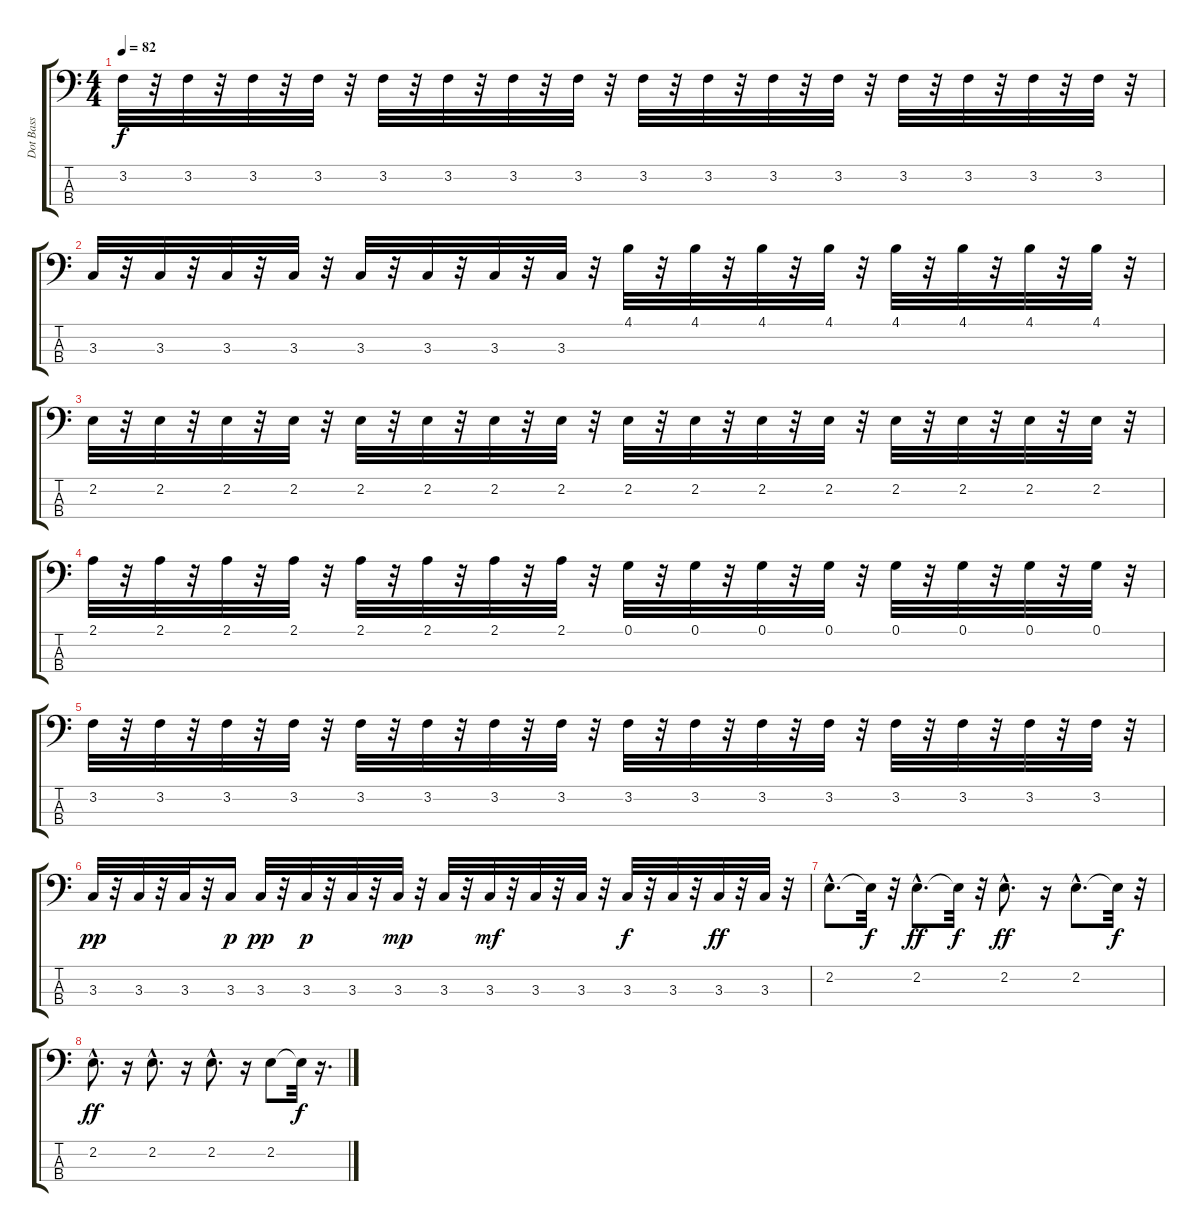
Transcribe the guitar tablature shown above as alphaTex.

\track ("Dot Bass" "Dot Bass") {instrument electricbasspick}
\staff {score tabs}
\tuning (G2 D2 A1 E1) {hide}
\ts (4 4)
\tempo 82
\clef f4
\ks c
3.2.32{dy f} r.32 3.2.32 r.32 3.2.32 r.32 3.2.32 r.32 3.2.32 r.32 3.2.32 r.32 3.2.32 r.32 3.2.32 r.32 3.2.32 r.32 3.2.32 r.32 3.2.32 r.32 3.2.32 r.32 3.2.32 r.32 3.2.32 r.32 3.2.32 r.32 3.2.32 r.32 |
3.3.32 r.32 3.3.32 r.32 3.3.32 r.32 3.3.32 r.32 3.3.32 r.32 3.3.32 r.32 3.3.32 r.32 3.3.32 r.32 4.1.32 r.32 4.1.32 r.32 4.1.32 r.32 4.1.32 r.32 4.1.32 r.32 4.1.32 r.32 4.1.32 r.32 4.1.32 r.32 |
2.2.32 r.32 2.2.32 r.32 2.2.32 r.32 2.2.32 r.32 2.2.32 r.32 2.2.32 r.32 2.2.32 r.32 2.2.32 r.32 2.2.32 r.32 2.2.32 r.32 2.2.32 r.32 2.2.32 r.32 2.2.32 r.32 2.2.32 r.32 2.2.32 r.32 2.2.32 r.32 |
2.1.32 r.32 2.1.32 r.32 2.1.32 r.32 2.1.32 r.32 2.1.32 r.32 2.1.32 r.32 2.1.32 r.32 2.1.32 r.32 0.1.32 r.32 0.1.32 r.32 0.1.32 r.32 0.1.32 r.32 0.1.32 r.32 0.1.32 r.32 0.1.32 r.32 0.1.32 r.32 |
3.2.32 r.32 3.2.32 r.32 3.2.32 r.32 3.2.32 r.32 3.2.32 r.32 3.2.32 r.32 3.2.32 r.32 3.2.32 r.32 3.2.32 r.32 3.2.32 r.32 3.2.32 r.32 3.2.32 r.32 3.2.32 r.32 3.2.32 r.32 3.2.32 r.32 3.2.32 r.32 |
3.3.32{dy pp} r.32 3.3.32 r.32 3.3.32 r.32 3.3.16{dy p} 3.3.32{dy pp} r.32 3.3.32{dy p} r.32 3.3.32 r.32 3.3.32{dy mp} r.32 3.3.32 r.32 3.3.32{dy mf} r.32 3.3.32 r.32 3.3.32 r.32 3.3.32{dy f} r.32 3.3.32 r.32 3.3.32{dy ff} r.32 3.3.32 r.32 |
2.2{hac}.8{d} 2.2{t}.32{dy f} r.32 2.2{hac}.8{d dy ff} 2.2{t}.32{dy f} r.32 2.2{hac}.8{d dy ff} r.16 2.2{hac}.8{d} 2.2{t}.32{dy f} r.32 |
2.2{hac}.8{d dy ff} r.16 2.2{hac}.8{d} r.16 2.2{hac}.8{d} r.16 2.2.8 2.2{t}.32{dy f} r.16{d}
